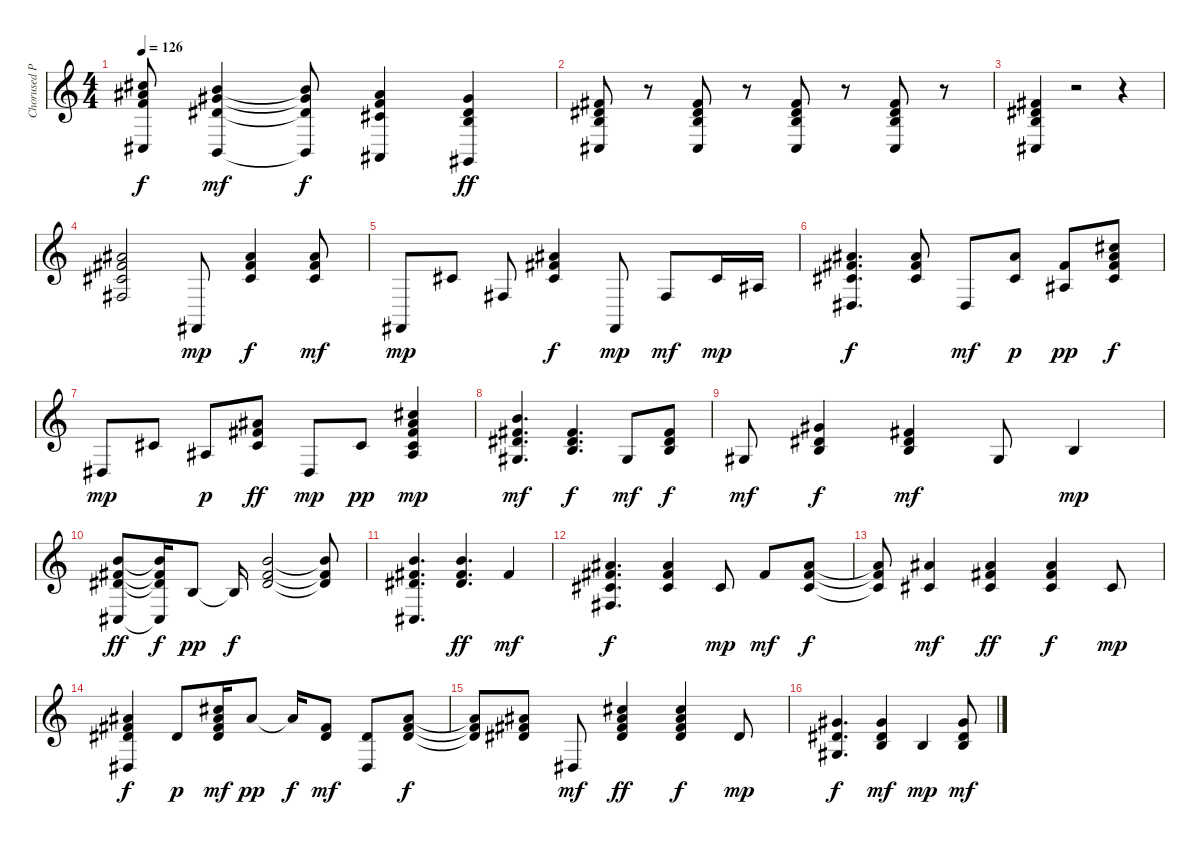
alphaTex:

\track ("Chorused Piano" "Chorused P") {instrument electricpiano2}
\staff {score}
\tuning (E4 B3 G3 D3 A2 E2) {hide}
\ts (4 4)
\tempo 126
\clef g2
\ks c
(9.1{t} 11.2{t} 10.3{t} 9.6{t}).8{dy f} (7.1 9.2 8.3 7.6).4{dy mf} (7.1{t} 9.2{t} 8.3{t} 7.6{t}).8{dy f} (6.1 6.2 6.3 6.6).4 (4.1 4.2 4.3 4.6).4{dy ff} |
(2.1 4.2 4.3 4.5).8 r.8 (2.1 4.2 4.3 4.5).8 r.8 (2.1 4.2 4.3 4.5).8 r.8 (2.1 4.2 4.3 4.5).8 r.8 |
(2.1 4.2 4.3 4.5).4 r.2 r.4 |
(6.1 7.2 6.3 4.4).2 2.6.8{dy mp} (6.1 7.2 6.3).4{dy f} (6.1 7.2 6.3).8{dy mf} |
2.6.8{dy mp} 2.2.8 4.4.8 (6.1 7.2 6.3).4{dy f} 2.6.8{dy mp} 4.4.8{dy mf} 2.2.16{dy mp} 3.3.16 |
(6.1 7.2 6.3 6.5).4{d dy f} (6.1 7.2 6.3).8 6.5.8{dy mf} (6.1 6.3).8{dy p} (7.2 8.4).8{dy pp} (9.1 11.2 11.3 11.4).8{dy f} |
11.6.8{dy mp} 11.4.8 8.4.8{dy p} (11.2 11.3 11.4).8{dy ff} 11.6.8{dy mp} 11.4.8{dy pp} (9.1 11.2 11.3 11.4 13.5).4{dy mp} |
(12.2 11.3 13.4 11.5).4{d dy mf} (0.2 11.3 13.4).4{d dy f} 11.5.8{dy mf} (7.2 8.3 9.4).8{dy f} |
6.4.8{dy mf} (4.1 4.2 4.3).4{dy f} (2.1 4.2 4.3).4{dy mf} 1.3.8 0.2.4{dy mp} |
(7.1 7.2 8.3 9.6).8{dy ff} (7.1{t} 7.2{t} 8.3{t} 9.6{t}).16{dy f} 0.2.8{dy pp} 0.2{t}.16{dy f} (7.1 7.2 8.3).2 (7.1{t} 7.2{t} 8.3{t}).8 |
(7.1 7.2 8.3 9.6).4{d} (7.1 7.2 8.3).4{d dy ff} 7.2.4{dy mf} |
(6.1 7.2 6.3 4.4).4{d dy f} (6.1 7.2 6.3).4 6.3.8{dy mp} 7.2.8{dy mf} (6.1 7.2 6.3).8{dy f} |
(6.1{t} 7.2{t} 6.3{t}).8 (6.1 6.3).4{dy mf} (6.1 7.2 6.3).4{dy ff} (6.1 7.2 6.3).4{dy f} 6.3.8{dy mp} |
(6.1 7.2 8.3 6.5).4{dy f} 8.3.8{dy p} (9.1 11.2 11.3 13.4).16{dy mf} 11.2.8{dy pp} 11.2{t}.16{dy f} (11.3 13.4).8{dy mf} (13.4 11.6).8 (11.2 11.3 13.4).8{dy f} |
(11.2{t} 11.3{t} 13.4{t}).8 (11.2 11.3 13.4).8 11.6.8{dy mf} (9.1 11.2 11.3 13.4).4{dy ff} (9.1 11.2 11.3 13.4).4{dy f} 13.4.8{dy mp} |
(13.3 13.4 11.5).4{d dy f} (0.2 13.3 13.4).4{dy mf} 0.2.4{dy mp} (4.1 4.2 4.3).8{dy mf}
